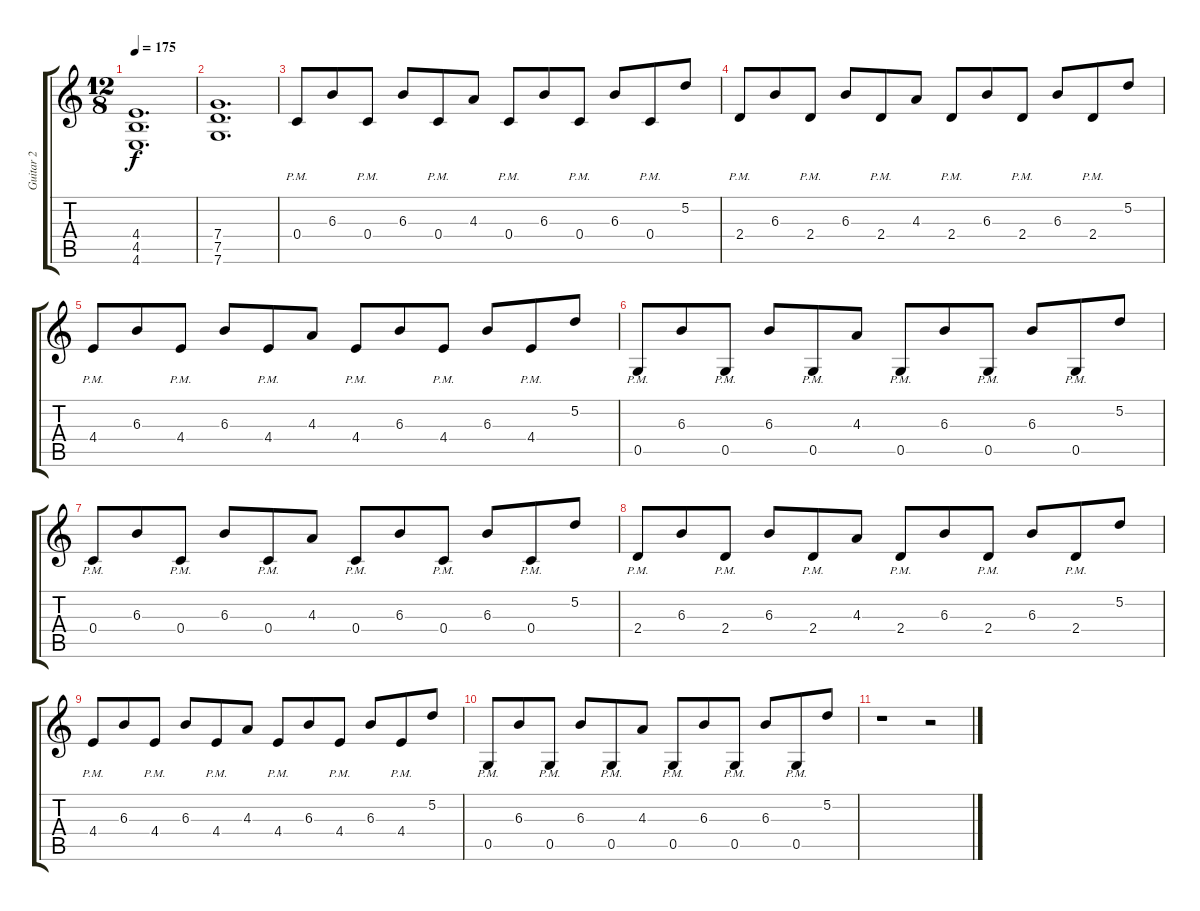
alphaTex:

\track ("Guitar 2" "Guitar 2") {instrument distortionguitar}
\staff {score tabs}
\tuning (D4 A3 F3 C3 G2 C2) {hide}
\ts (12 8)
\tempo 175
\clef g2
\ks c
(4.4 4.5 4.6).1{d dy f} |
(7.4 7.5 7.6).1{d} |
0.4{pm}.8 6.3.8 0.4{pm}.8 6.3.8 0.4{pm}.8 4.3.8 0.4{pm}.8 6.3.8 0.4{pm}.8 6.3.8 0.4{pm}.8 5.2.8 |
2.4{pm}.8 6.3.8 2.4{pm}.8 6.3.8 2.4{pm}.8 4.3.8 2.4{pm}.8 6.3.8 2.4{pm}.8 6.3.8 2.4{pm}.8 5.2.8 |
4.4{pm}.8 6.3.8 4.4{pm}.8 6.3.8 4.4{pm}.8 4.3.8 4.4{pm}.8 6.3.8 4.4{pm}.8 6.3.8 4.4{pm}.8 5.2.8 |
0.5{pm}.8 6.3.8 0.5{pm}.8 6.3.8 0.5{pm}.8 4.3.8 0.5{pm}.8 6.3.8 0.5{pm}.8 6.3.8 0.5{pm}.8 5.2.8 |
0.4{pm}.8 6.3.8 0.4{pm}.8 6.3.8 0.4{pm}.8 4.3.8 0.4{pm}.8 6.3.8 0.4{pm}.8 6.3.8 0.4{pm}.8 5.2.8 |
2.4{pm}.8 6.3.8 2.4{pm}.8 6.3.8 2.4{pm}.8 4.3.8 2.4{pm}.8 6.3.8 2.4{pm}.8 6.3.8 2.4{pm}.8 5.2.8 |
4.4{pm}.8 6.3.8 4.4{pm}.8 6.3.8 4.4{pm}.8 4.3.8 4.4{pm}.8 6.3.8 4.4{pm}.8 6.3.8 4.4{pm}.8 5.2.8 |
0.5{pm}.8 6.3.8 0.5{pm}.8 6.3.8 0.5{pm}.8 4.3.8 0.5{pm}.8 6.3.8 0.5{pm}.8 6.3.8 0.5{pm}.8 5.2.8 |
r.1 r.2
